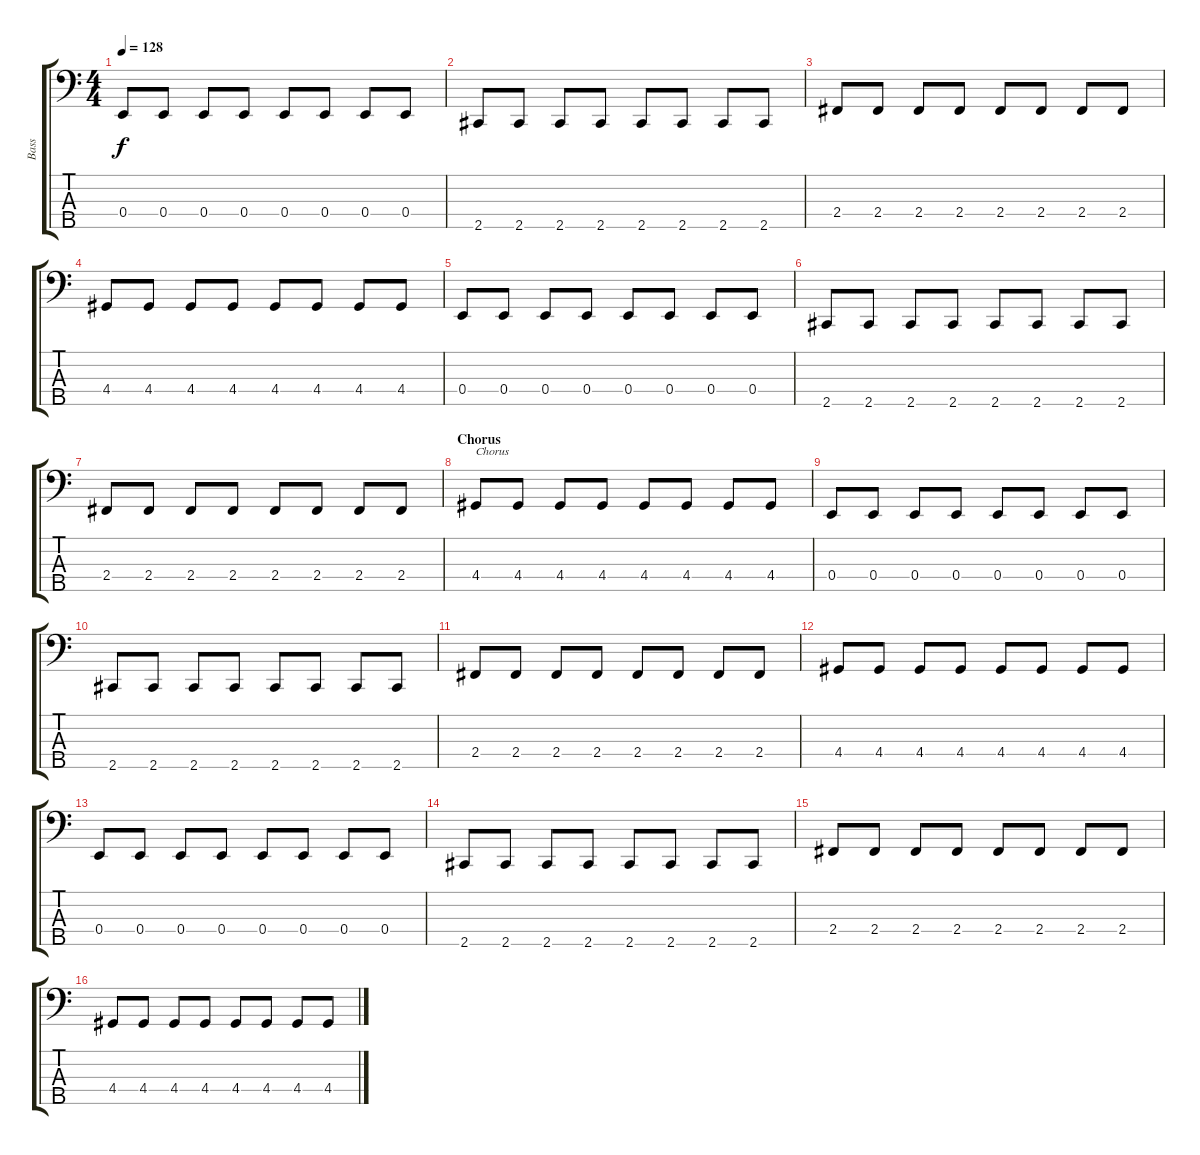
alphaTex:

\track ("Bass" "Bass") {instrument electricbassfinger}
\staff {score tabs}
\tuning (G2 D2 A1 E1 B0) {hide}
\ts (4 4)
\tempo 128
\clef f4
\ks c
0.4.8{dy f} 0.4.8 0.4.8 0.4.8 0.4.8 0.4.8 0.4.8 0.4.8 |
2.5.8 2.5.8 2.5.8 2.5.8 2.5.8 2.5.8 2.5.8 2.5.8 |
2.4.8 2.4.8 2.4.8 2.4.8 2.4.8 2.4.8 2.4.8 2.4.8 |
4.4.8 4.4.8 4.4.8 4.4.8 4.4.8 4.4.8 4.4.8 4.4.8 |
0.4.8 0.4.8 0.4.8 0.4.8 0.4.8 0.4.8 0.4.8 0.4.8 |
2.5.8 2.5.8 2.5.8 2.5.8 2.5.8 2.5.8 2.5.8 2.5.8 |
2.4.8 2.4.8 2.4.8 2.4.8 2.4.8 2.4.8 2.4.8 2.4.8 |
\section ("" "Chorus")
4.4.8{txt "Chorus"} 4.4.8 4.4.8 4.4.8 4.4.8 4.4.8 4.4.8 4.4.8 |
0.4.8 0.4.8 0.4.8 0.4.8 0.4.8 0.4.8 0.4.8 0.4.8 |
2.5.8 2.5.8 2.5.8 2.5.8 2.5.8 2.5.8 2.5.8 2.5.8 |
2.4.8 2.4.8 2.4.8 2.4.8 2.4.8 2.4.8 2.4.8 2.4.8 |
4.4.8 4.4.8 4.4.8 4.4.8 4.4.8 4.4.8 4.4.8 4.4.8 |
0.4.8 0.4.8 0.4.8 0.4.8 0.4.8 0.4.8 0.4.8 0.4.8 |
2.5.8 2.5.8 2.5.8 2.5.8 2.5.8 2.5.8 2.5.8 2.5.8 |
2.4.8 2.4.8 2.4.8 2.4.8 2.4.8 2.4.8 2.4.8 2.4.8 |
4.4.8 4.4.8 4.4.8 4.4.8 4.4.8 4.4.8 4.4.8 4.4.8
